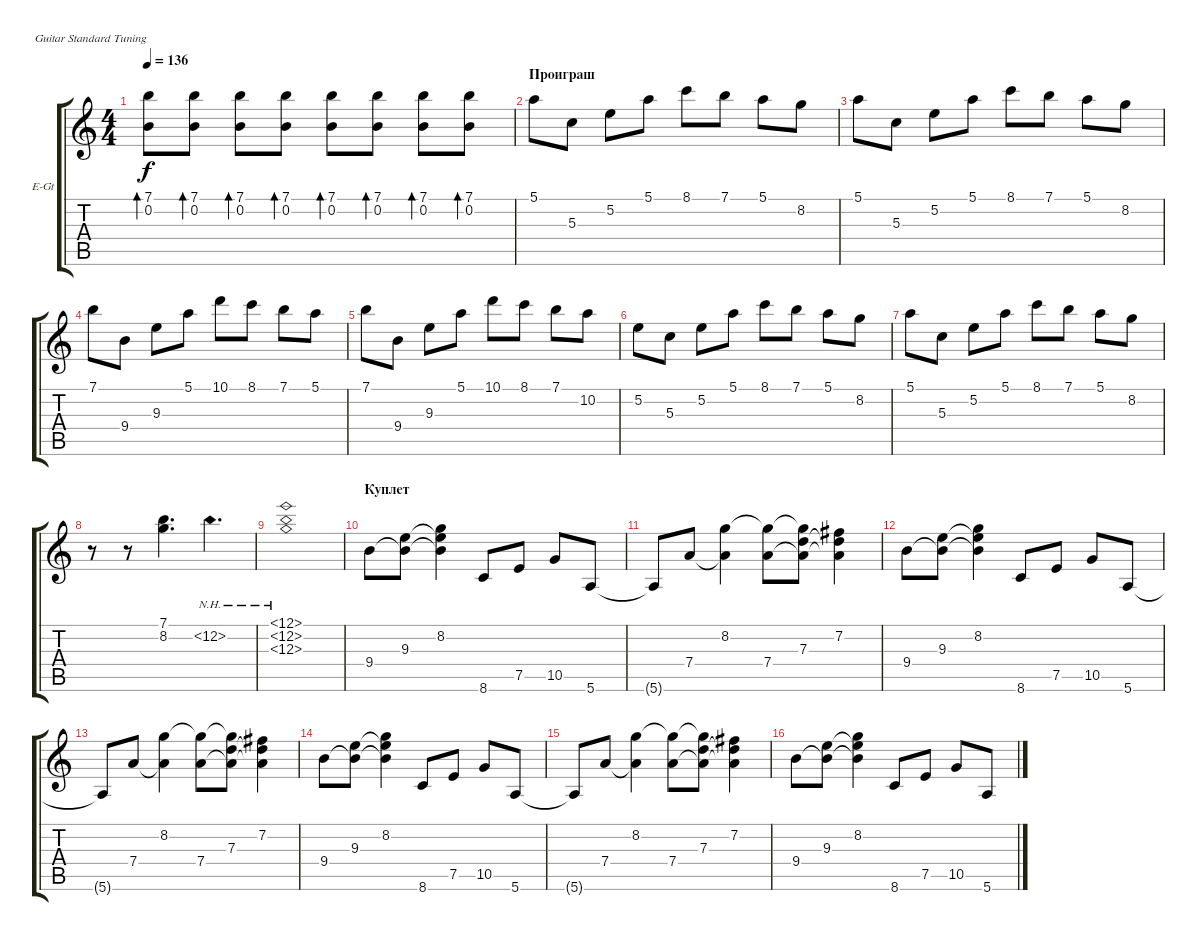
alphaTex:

\defaultSystemsLayout 4
\bracketExtendMode groupsimilarinstruments
\firstSystemTrackNameOrientation horizontal
\otherSystemsTrackNameOrientation horizontal
\track ("Г. Каспарян " "E-Gt") {instrument electricguitarclean}
\staff {score tabs}
\tuning (E4 B3 G3 D3 A2 E2)
\ts (4 4)
\tempo 136
\clef g2
\ks c
(7.1 0.2).8{bd 34 dy f} (7.1 0.2).8{bd 34} (7.1 0.2).8{bd 34} (7.1 0.2).8{bd 34} (7.1 0.2).8{bd 34} (7.1 0.2).8{bd 34} (7.1 0.2).8{bd 34} (7.1 0.2).8{bd 34} |
\section ("" "Проиграш")
5.1.8 5.3.8 5.2.8 5.1.8 8.1.8 7.1.8 5.1.8 8.2.8 |
5.1.8 5.3.8 5.2.8 5.1.8 8.1.8 7.1.8 5.1.8 8.2.8 |
7.1.8 9.4.8 9.3.8 5.1.8 10.1.8 8.1.8 7.1.8 5.1.8 |
7.1.8 9.4.8 9.3.8 5.1.8 10.1.8 8.1.8 7.1.8 10.2.8 |
5.2.8 5.3.8 5.2.8 5.1.8 8.1.8 7.1.8 5.1.8 8.2.8 |
5.1.8 5.3.8 5.2.8 5.1.8 8.1.8 7.1.8 5.1.8 8.2.8 |
r.8 r.8 (7.1 8.2).4{d} 12.2{nh}.4{d} |
(12.2{nh} 12.3{nh} 12.1{nh}).1 |
\section ("" "Куплет")
9.4.8 (9.3 9.4{t}).8 (8.2 9.4{t} 9.3{t}).4 8.6.8 7.5.8 10.5.8 5.6.8 |
5.6{t}.8 7.4.8 (8.2 7.4{t}).4 (7.4 8.2{t}).8 (7.3 8.2{t} 7.4{t}).8 (7.2 7.3{t} 7.4{t}).4 |
9.4.8 (9.3 9.4{t}).8 (8.2 9.4{t} 9.3{t}).4 8.6.8 7.5.8 10.5.8 5.6.8 |
5.6{t}.8 7.4.8 (8.2 7.4{t}).4 (7.4 8.2{t}).8 (7.3 8.2{t} 7.4{t}).8 (7.2 7.3{t} 7.4{t}).4 |
9.4.8 (9.3 9.4{t}).8 (8.2 9.4{t} 9.3{t}).4 8.6.8 7.5.8 10.5.8 5.6.8 |
5.6{t}.8 7.4.8 (8.2 7.4{t}).4 (7.4 8.2{t}).8 (7.3 8.2{t} 7.4{t}).8 (7.2 7.3{t} 7.4{t}).4 |
9.4.8 (9.3 9.4{t}).8 (8.2 9.4{t} 9.3{t}).4 8.6.8 7.5.8 10.5.8 5.6.8
